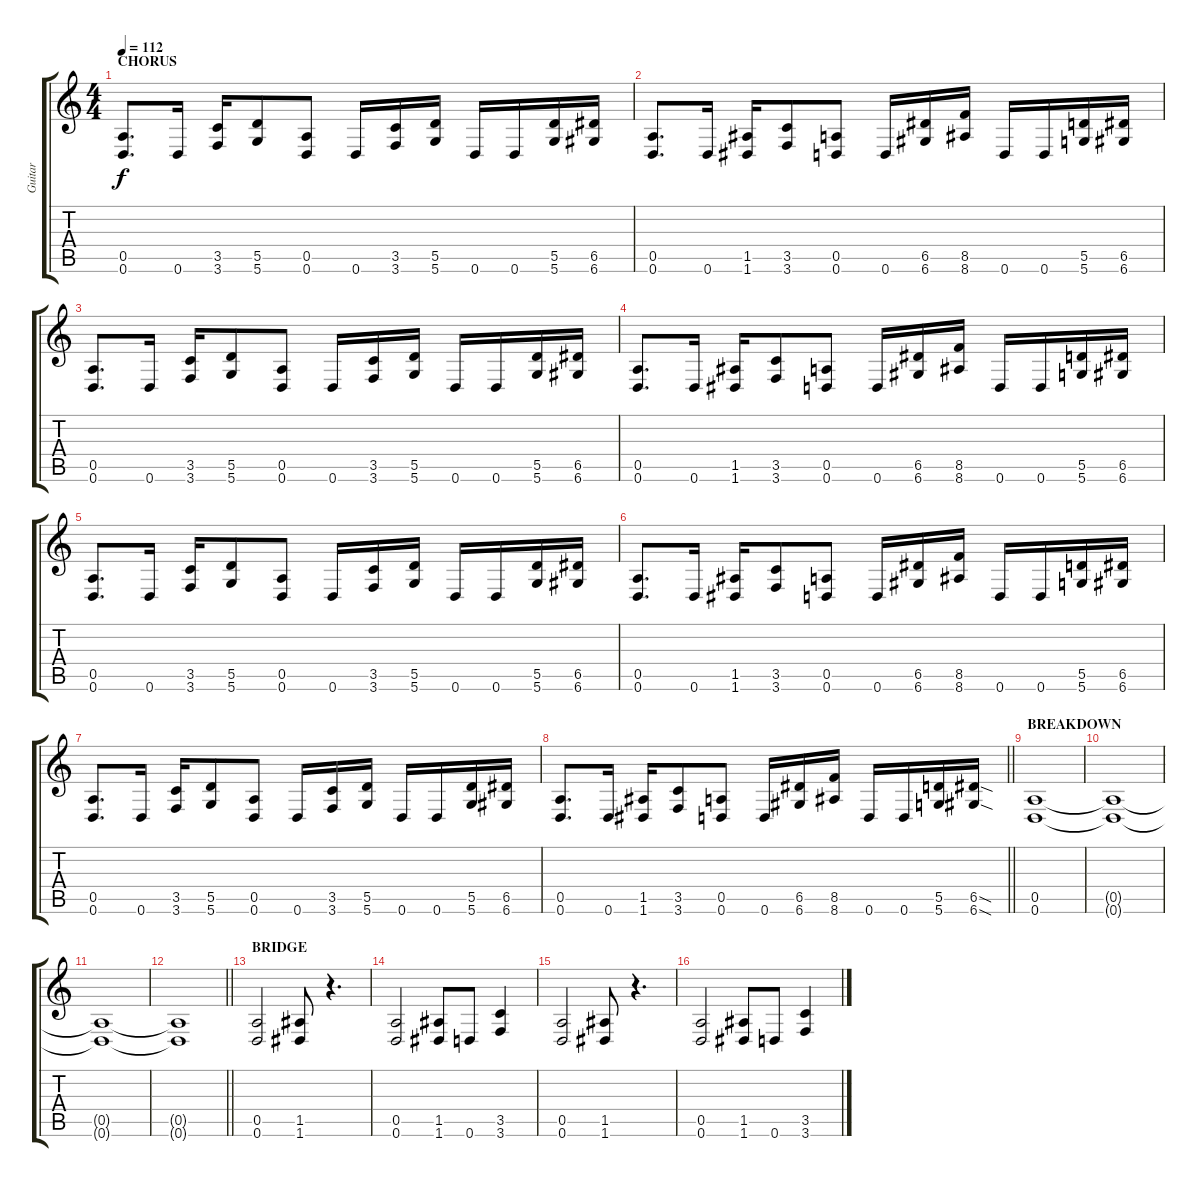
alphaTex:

\track ("Guitar" "Guitar") {instrument distortionguitar}
\staff {score tabs}
\tuning (E4 B3 G3 D3 A2 D2) {hide}
\ts (4 4)
\section ("" "CHORUS")
\tempo 112
\clef g2
\ks c
(0.5 0.6).8{d dy f} 0.6.16 (3.5 3.6).16 (5.5 5.6).8 (0.5 0.6).8 0.6.16 (3.5 3.6).16 (5.5 5.6).16 0.6.16 0.6.16 (5.5 5.6).16 (6.5 6.6).16 |
(0.5 0.6).8{d} 0.6.16 (1.5 1.6).16 (3.5 3.6).8 (0.5 0.6).8 0.6.16 (6.5 6.6).16 (8.5 8.6).16 0.6.16 0.6.16 (5.5 5.6).16 (6.5 6.6).16 |
(0.5 0.6).8{d} 0.6.16 (3.5 3.6).16 (5.5 5.6).8 (0.5 0.6).8 0.6.16 (3.5 3.6).16 (5.5 5.6).16 0.6.16 0.6.16 (5.5 5.6).16 (6.5 6.6).16 |
(0.5 0.6).8{d} 0.6.16 (1.5 1.6).16 (3.5 3.6).8 (0.5 0.6).8 0.6.16 (6.5 6.6).16 (8.5 8.6).16 0.6.16 0.6.16 (5.5 5.6).16 (6.5 6.6).16 |
(0.5 0.6).8{d} 0.6.16 (3.5 3.6).16 (5.5 5.6).8 (0.5 0.6).8 0.6.16 (3.5 3.6).16 (5.5 5.6).16 0.6.16 0.6.16 (5.5 5.6).16 (6.5 6.6).16 |
(0.5 0.6).8{d} 0.6.16 (1.5 1.6).16 (3.5 3.6).8 (0.5 0.6).8 0.6.16 (6.5 6.6).16 (8.5 8.6).16 0.6.16 0.6.16 (5.5 5.6).16 (6.5 6.6).16 |
(0.5 0.6).8{d} 0.6.16 (3.5 3.6).16 (5.5 5.6).8 (0.5 0.6).8 0.6.16 (3.5 3.6).16 (5.5 5.6).16 0.6.16 0.6.16 (5.5 5.6).16 (6.5 6.6).16 |
\barLineRight lightlight
(0.5 0.6).8{d} 0.6.16 (1.5 1.6).16 (3.5 3.6).8 (0.5 0.6).8 0.6.16 (6.5 6.6).16 (8.5 8.6).16 0.6.16 0.6.16 (5.5 5.6).16 (6.5{sod} 6.6{sod}).16 |
\section ("" "BREAKDOWN")
(0.5 0.6).1 |
(0.5{t} 0.6{t}).1 |
(0.5{t} 0.6{t}).1 |
\barLineRight lightlight
(0.5{t} 0.6{t}).1 |
\section ("" "BRIDGE")
(0.5 0.6).2 (1.5 1.6).8 r.4{d} |
(0.5 0.6).2 (1.5 1.6).8 0.6.8 (3.5 3.6).4 |
(0.5 0.6).2 (1.5 1.6).8 r.4{d} |
(0.5 0.6).2 (1.5 1.6).8 0.6.8 (3.5 3.6).4
